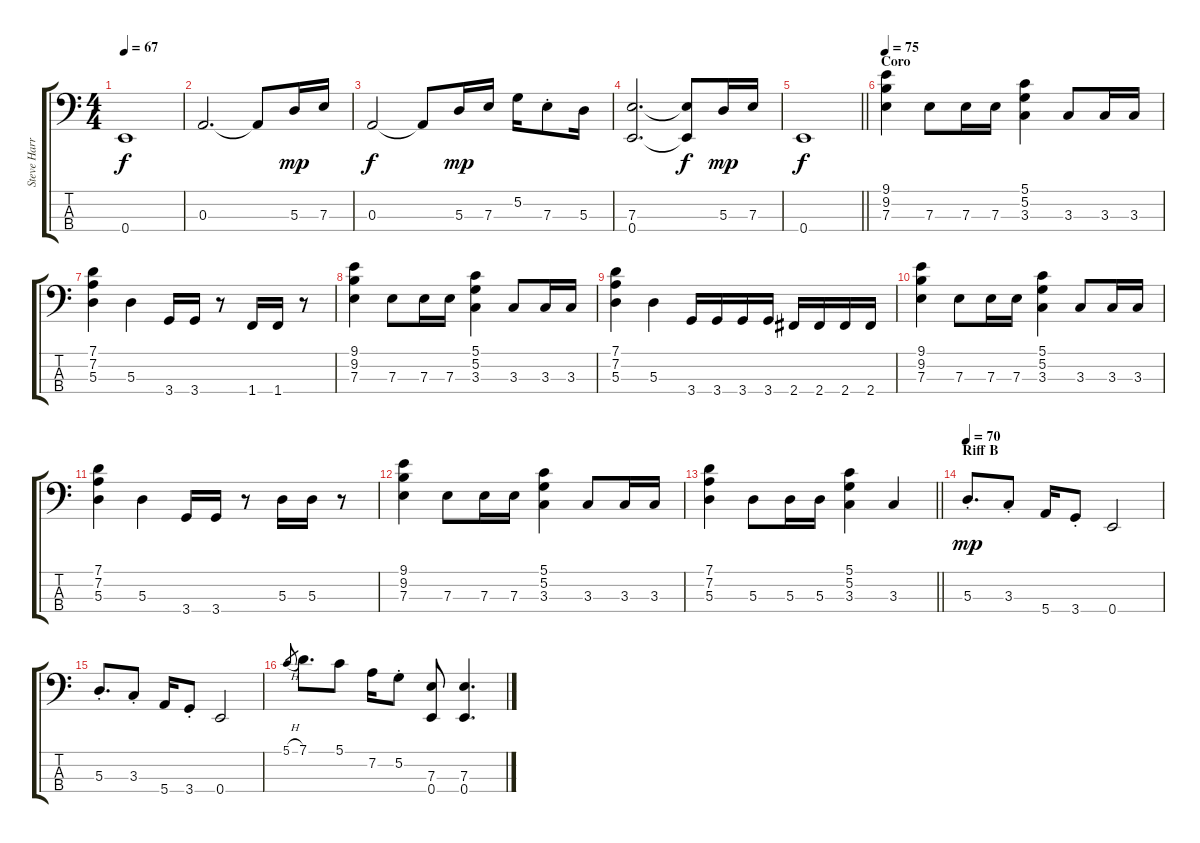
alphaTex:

\track ("Steve Harris" "Steve Harr") {instrument electricbassfinger}
\staff {score tabs}
\tuning (G2 D2 A1 E1) {hide}
\ts (4 4)
\tempo 67
\clef f4
\ks c
0.4.1{dy f} |
0.3.2{d} 0.3{t}.8 5.3.16{dy mp} 7.3.16 |
0.3.2{dy f} 0.3{t}.8 5.3.16{dy mp} 7.3.16 5.2.16 7.3{st}.8 5.3.16 |
(7.3 0.4).2{d} (7.3{t} 0.4{t}).8{dy f} 5.3.16{dy mp} 7.3.16 |
\barLineRight lightlight
0.4.1{dy f} |
\section ("" "Coro")
\tempo 75
(9.1 9.2 7.3).4 7.3.8 7.3.16 7.3.16 (5.1 5.2 3.3).4 3.3.8 3.3.16 3.3.16 |
(7.1 7.2 5.3).4 5.3.4 3.4.16 3.4.16 r.8 1.4.16 1.4.16 r.8 |
(9.1 9.2 7.3).4 7.3.8 7.3.16 7.3.16 (5.1 5.2 3.3).4 3.3.8 3.3.16 3.3.16 |
(7.1 7.2 5.3).4 5.3.4 3.4.16 3.4.16 3.4.16 3.4.16 2.4.16 2.4.16 2.4.16 2.4.16 |
(9.1 9.2 7.3).4 7.3.8 7.3.16 7.3.16 (5.1 5.2 3.3).4 3.3.8 3.3.16 3.3.16 |
(7.1 7.2 5.3).4 5.3.4 3.4.16 3.4.16 r.8 5.3.16 5.3.16 r.8 |
(9.1 9.2 7.3).4 7.3.8 7.3.16 7.3.16 (5.1 5.2 3.3).4 3.3.8 3.3.16 3.3.16 |
\barLineRight lightlight
(7.1 7.2 5.3).4 5.3.8 5.3.16 5.3.16 (5.1 5.2 3.3).4 3.3.4 |
\section ("" "Riff B")
\tempo 70
5.3{st}.8{d dy mp} 3.3{st}.8 5.4.16 3.4{st}.8 0.4.2 |
5.3{st}.8{d} 3.3{st}.8 5.4.16 3.4{st}.8 0.4.2 |
5.1{h}.8{gr} 7.1.8{d} 5.1.8 7.2.16 5.2{st}.8 (7.3 0.4).8 (7.3 0.4).4{d}
